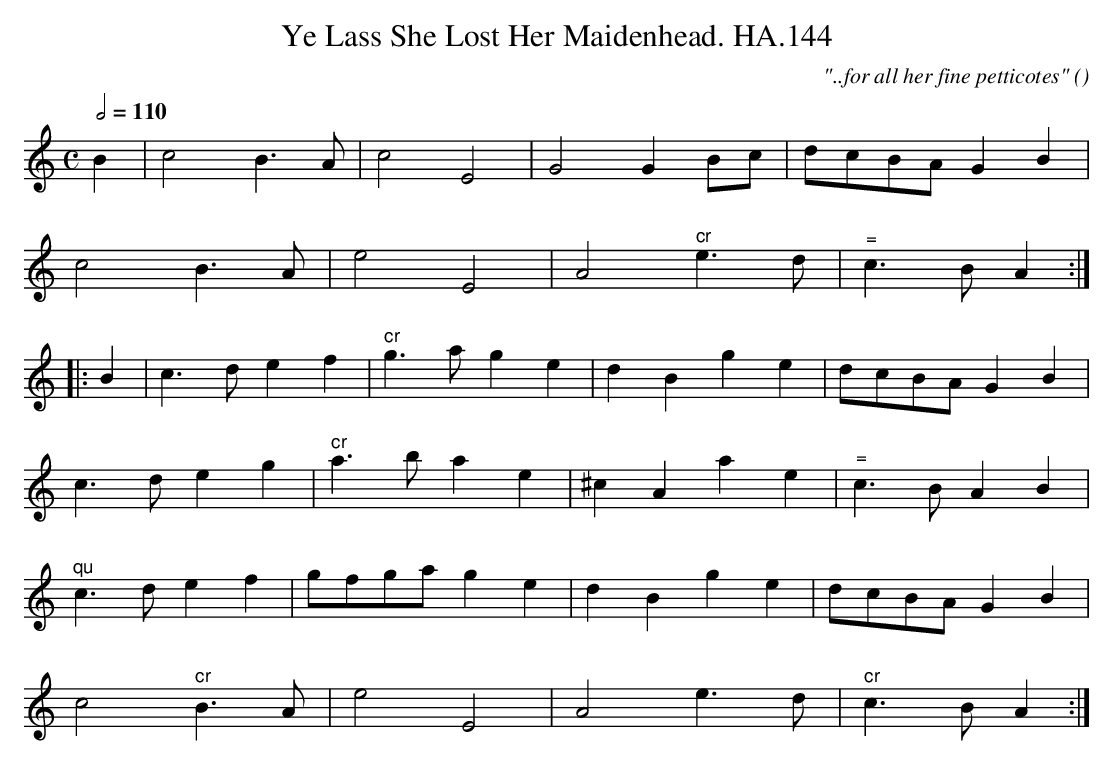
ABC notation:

X:1
T:Lass She Lost Her Maidenhead. HA.144, Ye
M:C
L:1/8
Q:1/2=110
C:"..for all her fine petticotes"
O:
K:Amin
B2|c4B3A|c4E4|G4G2 Bc|dcBA G2B2|
c4B3A|e4E4|A4"^cr"e3d|"^="c3BA2:|
|:B2|c3de2f2|"^cr"g3ag2e2|d2B2g2e2|dcBA G2B2|
c3de2g2|"^cr"a3ba2e2|^c2A2a2e2|"^="c3BA2B2|
"^qu"c3 d e2f2|gfgag2e2|d2B2g2e2|dcBA G2B2|
c4"^cr"B3A|e4E4|A4e3d|"^cr"c3BA2:|
